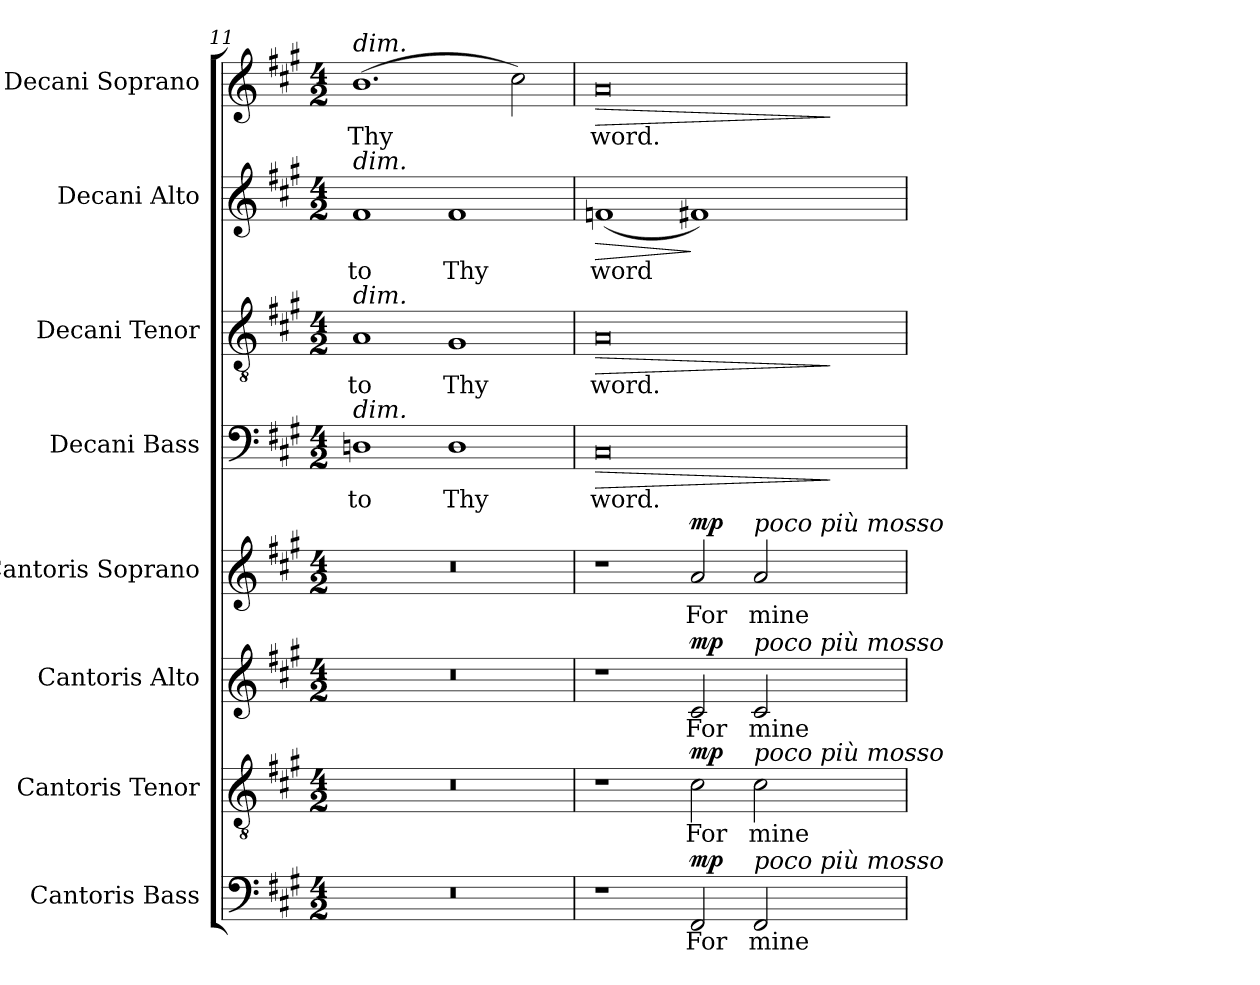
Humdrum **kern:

**kern	**text	**dynam	**kern	**text	**dynam	**kern	**text	**dynam	**kern	**text	**dynam	**kern	**text	**dynam	**kern	**text	**dynam	**kern	**text	**dynam	**kern	**text	**dynam
*part8	*part8	*part8	*part7	*part7	*part7	*part6	*part6	*part6	*part5	*part5	*part5	*part4	*part4	*part4	*part3	*part3	*part3	*part2	*part2	*part2	*part1	*part1	*part1
*staff8	*staff8	*staff8	*staff7	*staff7	*staff7	*staff6	*staff6	*staff6	*staff5	*staff5	*staff5	*staff4	*staff4	*staff4	*staff3	*staff3	*staff3	*staff2	*staff2	*staff2	*staff1	*staff1	*staff1
*I"Cantoris Bass	*	*	*I"Cantoris Tenor	*	*	*I"Cantoris Alto	*	*	*I"Cantoris Soprano	*	*	*I"Decani Bass	*	*	*I"Decani Tenor	*	*	*I"Decani Alto	*	*	*I"Decani Soprano	*	*
*I'Can. B.	*	*	*I'Can. T.	*	*	*I'Can. A.	*	*	*I'Can. S.	*	*	*I'Dec. B.	*	*	*I'Dec. T.	*	*	*I'Dec. A.	*	*	*I'Dec. S.	*	*
!!LO:LB:g=z
*clefF4	*	*	*clefGv2	*	*	*clefG2	*	*	*clefG2	*	*	*clefF4	*	*	*clefGv2	*	*	*clefG2	*	*	*clefG2	*	*
*	*	*	*ITrd7c12	*	*	*	*	*	*	*	*	*	*	*	*ITrd7c12	*	*	*	*	*	*	*	*
*k[f#c#g#]	*	*	*k[f#c#g#]	*	*	*k[f#c#g#]	*	*	*k[f#c#g#]	*	*	*k[f#c#g#]	*	*	*k[f#c#g#]	*	*	*k[f#c#g#]	*	*	*k[f#c#g#]	*	*
*A:	*	*	*A:	*	*	*A:	*	*	*A:	*	*	*A:	*	*	*A:	*	*	*A:	*	*	*A:	*	*
*M4/2	*	*	*M4/2	*	*	*M4/2	*	*	*M4/2	*	*	*M4/2	*	*	*M4/2	*	*	*M4/2	*	*	*M4/2	*	*
=11	=11	=11	=11	=11	=11	=11	=11	=11	=11	=11	=11	=11	=11	=11	=11	=11	=11	=11	=11	=11	=11	=11	=11
!LO:N:vis=1	!	!	!LO:N:vis=1	!	!	!LO:N:vis=1	!	!	!LO:N:vis=1	!	!	!	!	!	!	!	!	!	!	!	!	!	!
!	!	!	!	!	!	!	!	!	!	!	!	!	!LO:LY:b:color=#000000	!	!	!	!	!	!	!	!	!	!
!	!	!	!	!	!	!	!	!	!	!	!	!	!	!	!	!LO:LY:b:color=#000000	!	!	!	!	!	!	!
!	!	!	!	!	!	!	!	!	!	!	!	!	!	!	!	!	!	!	!LO:LY:b:color=#000000	!	!	!	!
!	!	!	!	!	!	!	!	!	!	!	!	!	!	!	!	!	!	!	!	!	!LO:TX:a:i:t=dim.	!	!
!	!	!	!	!	!	!	!	!	!	!	!	!	!	!	!	!	!	!LO:TX:a:i:t=dim.	!	!	!	!	!
!	!	!	!	!	!	!	!	!	!	!	!	!	!	!	!LO:TX:a:i:t=dim.	!	!	!	!	!	!	!	!
!	!	!	!	!	!	!	!	!	!	!	!	!LO:TX:a:i:t=dim.	!	!	!	!	!	!	!	!	!	!	!
!	!	!	!	!	!	!	!	!	!	!	!	!	!	!	!	!	!	!	!	!	!	!LO:LY:b:color=#000000	!
0r	.	.	0r	.	.	0r	.	.	0r	.	.	1Dni	to	.	1AAi	to	.	1f#i	to	.	(1.bi	Thy	.
!	!	!	!	!	!	!	!	!	!	!	!	!	!LO:LY:b:color=#000000	!	!	!	!	!	!	!	!	!	!
!	!	!	!	!	!	!	!	!	!	!	!	!	!	!	!	!LO:LY:b:color=#000000	!	!	!	!	!	!	!
!	!	!	!	!	!	!	!	!	!	!	!	!	!	!	!	!	!	!	!LO:LY:b:color=#000000	!	!	!	!
.	.	.	.	.	.	.	.	.	.	.	.	1Di	Thy	.	1GG#i	Thy	.	1f#i	Thy	.	.	.	.
.	.	.	.	.	.	.	.	.	.	.	.	.	.	.	.	.	.	.	.	.	2cc#i\)	.	.
=12	=12	=12	=12	=12	=12	=12	=12	=12	=12	=12	=12	=12	=12	=12	=12	=12	=12	=12	=12	=12	=12	=12	=12
!	!	!	!	!	!	!	!	!	!	!	!	!	!LO:LY:b:color=#000000	!LO:HP:b	!	!	!	!	!	!	!	!	!
!	!	!	!	!	!	!	!	!	!	!	!	!	!	!	!	!LO:LY:b:color=#000000	!LO:HP:b	!	!	!	!	!	!
!	!	!	!	!	!	!	!	!	!	!	!	!	!	!	!	!	!	!	!LO:LY:b:color=#000000	!LO:HP:b	!	!	!
!	!	!	!	!	!	!	!	!	!	!	!	!	!	!	!	!	!	!	!	!	!	!LO:LY:b:color=#000000	!LO:HP:b
1r	.	.	1r	.	.	1r	.	.	1r	.	.	0C#i	word.	>	0AAi	word.	>	(1fni	word	>	0ai	word.	>
!	!LO:LY:b:color=#000000	!	!	!	!	!	!	!	!	!	!	!	!	!	!	!	!	!	!	!	!	!	!
!	!	!	!	!LO:LY:b:color=#000000	!	!	!	!	!	!	!	!	!	!	!	!	!	!	!	!	!	!	!
!	!	!	!	!	!	!	!LO:LY:b:color=#000000	!	!	!	!	!	!	!	!	!	!	!	!	!	!	!	!
!	!	!	!	!	!	!	!	!	!	!LO:LY:b:color=#000000	!	!	!	!	!	!	!	!	!	!	!	!	!
2FF#i/	For	mp	2C#i\	For	mp	2c#i/	For	mp	2ai/	For	mp	.	.	.	.	.	.	1f#Xi)	.	]	.	.	.
!	!LO:LY:b:color=#000000	!	!	!	!	!	!	!	!	!	!	!	!	!	!	!	!	!	!	!	!	!	!
!	!	!	!	!LO:LY:b:color=#000000	!	!	!	!	!	!	!	!	!	!	!	!	!	!	!	!	!	!	!
!	!	!	!	!	!	!	!LO:LY:b:color=#000000	!	!	!	!	!	!	!	!	!	!	!	!	!	!	!	!
!	!	!	!	!	!	!	!	!	!LO:TX:a:i:t=poco più mosso	!	!	!	!	!	!	!	!	!	!	!	!	!	!
!	!	!	!	!	!	!LO:TX:a:i:t=poco più mosso	!	!	!	!	!	!	!	!	!	!	!	!	!	!	!	!	!
!	!	!	!LO:TX:a:i:t=poco più mosso	!	!	!	!	!	!	!	!	!	!	!	!	!	!	!	!	!	!	!	!
!LO:TX:a:i:t=poco più mosso	!	!	!	!	!	!	!	!	!	!	!	!	!	!	!	!	!	!	!	!	!	!	!
!	!	!	!	!	!	!	!	!	!	!LO:LY:b:color=#000000	!	!	!	!	!	!	!	!	!	!	!	!	!
2FF#i/	mine	.	2C#i\	mine	.	2c#i/	mine	.	2ai/	mine	.	.	.	.	.	.	.	.	.	.	.	.	.
.	.	.	.	.	.	.	.	.	.	.	.	.	.	]	.	.	]	.	.	.	.	.	]
=	=	=	=	=	=	=	=	=	=	=	=	=	=	=	=	=	=	=	=	=	=	=	=
*-	*-	*-	*-	*-	*-	*-	*-	*-	*-	*-	*-	*-	*-	*-	*-	*-	*-	*-	*-	*-	*-	*-	*-
